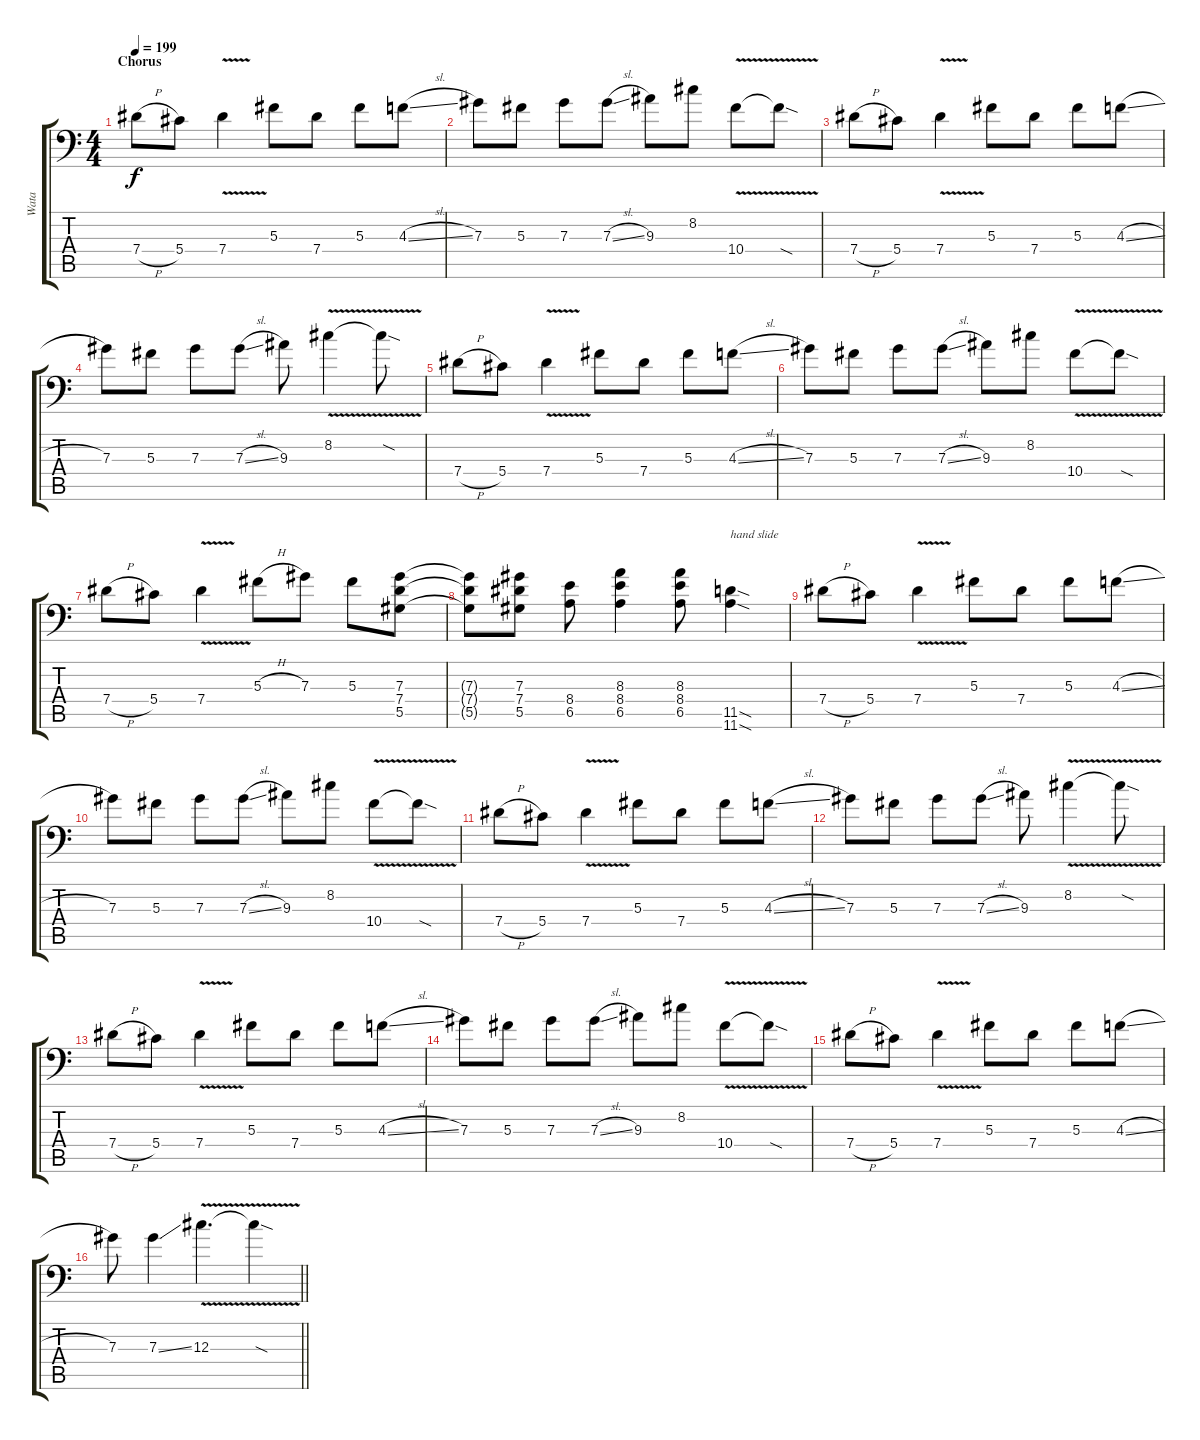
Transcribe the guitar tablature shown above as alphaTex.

\track ("Wata" "Wata") {instrument distortionguitar}
\staff {score tabs}
\tuning (Bb3 F3 Db3 Ab2 Eb2 Bb1) {hide}
\ts (4 4)
\section ("" "Chorus")
\tempo 199
\clef f4
\ks c
7.4{h}.8{dy f} 5.4.8 7.4{v}.4 5.3.8 7.4.8 5.3.8 4.3{sl}.8 |
7.3.8 5.3.8 7.3.8 7.3{sl}.8 9.3.8 8.2.8 10.4{v}.8 10.4{sod t}.8 |
7.4{h}.8 5.4.8 7.4{v}.4 5.3.8 7.4.8 5.3.8 4.3{sl}.8 |
7.3.8 5.3.8 7.3.8 7.3{sl}.8 9.3.8 8.2{v}.4 8.2{sod t}.8 |
7.4{h}.8 5.4.8 7.4{v}.4 5.3.8 7.4.8 5.3.8 4.3{sl}.8 |
7.3.8 5.3.8 7.3.8 7.3{sl}.8 9.3.8 8.2.8 10.4{v}.8 10.4{sod t}.8 |
7.4{h}.8 5.4.8 7.4{v}.4 5.3{h}.8 7.3.8 5.3.8 (7.3 7.4 5.5).8 |
(7.3{t} 7.4{t} 5.5{t}).8 (7.3 7.4 5.5).8 (8.4 6.5).8 (8.3 8.4 6.5).4 (8.3 8.4 6.5).8 (11.5{sod} 11.6{sod}).4{txt "hand slide"} |
7.4{h}.8 5.4.8 7.4{v}.4 5.3.8 7.4.8 5.3.8 4.3{sl}.8 |
7.3.8 5.3.8 7.3.8 7.3{sl}.8 9.3.8 8.2.8 10.4{v}.8 10.4{sod t}.8 |
7.4{h}.8 5.4.8 7.4{v}.4 5.3.8 7.4.8 5.3.8 4.3{sl}.8 |
7.3.8 5.3.8 7.3.8 7.3{sl}.8 9.3.8 8.2{v}.4 8.2{sod t}.8 |
7.4{h}.8 5.4.8 7.4{v}.4 5.3.8 7.4.8 5.3.8 4.3{sl}.8 |
7.3.8 5.3.8 7.3.8 7.3{sl}.8 9.3.8 8.2.8 10.4{v}.8 10.4{sod t}.8 |
7.4{h}.8 5.4.8 7.4{v}.4 5.3.8 7.4.8 5.3.8 4.3{sl}.8 |
\barLineRight lightlight
7.3.8 7.3{ss}.4 12.3{v}.4{d} 12.3{sod t}.4
